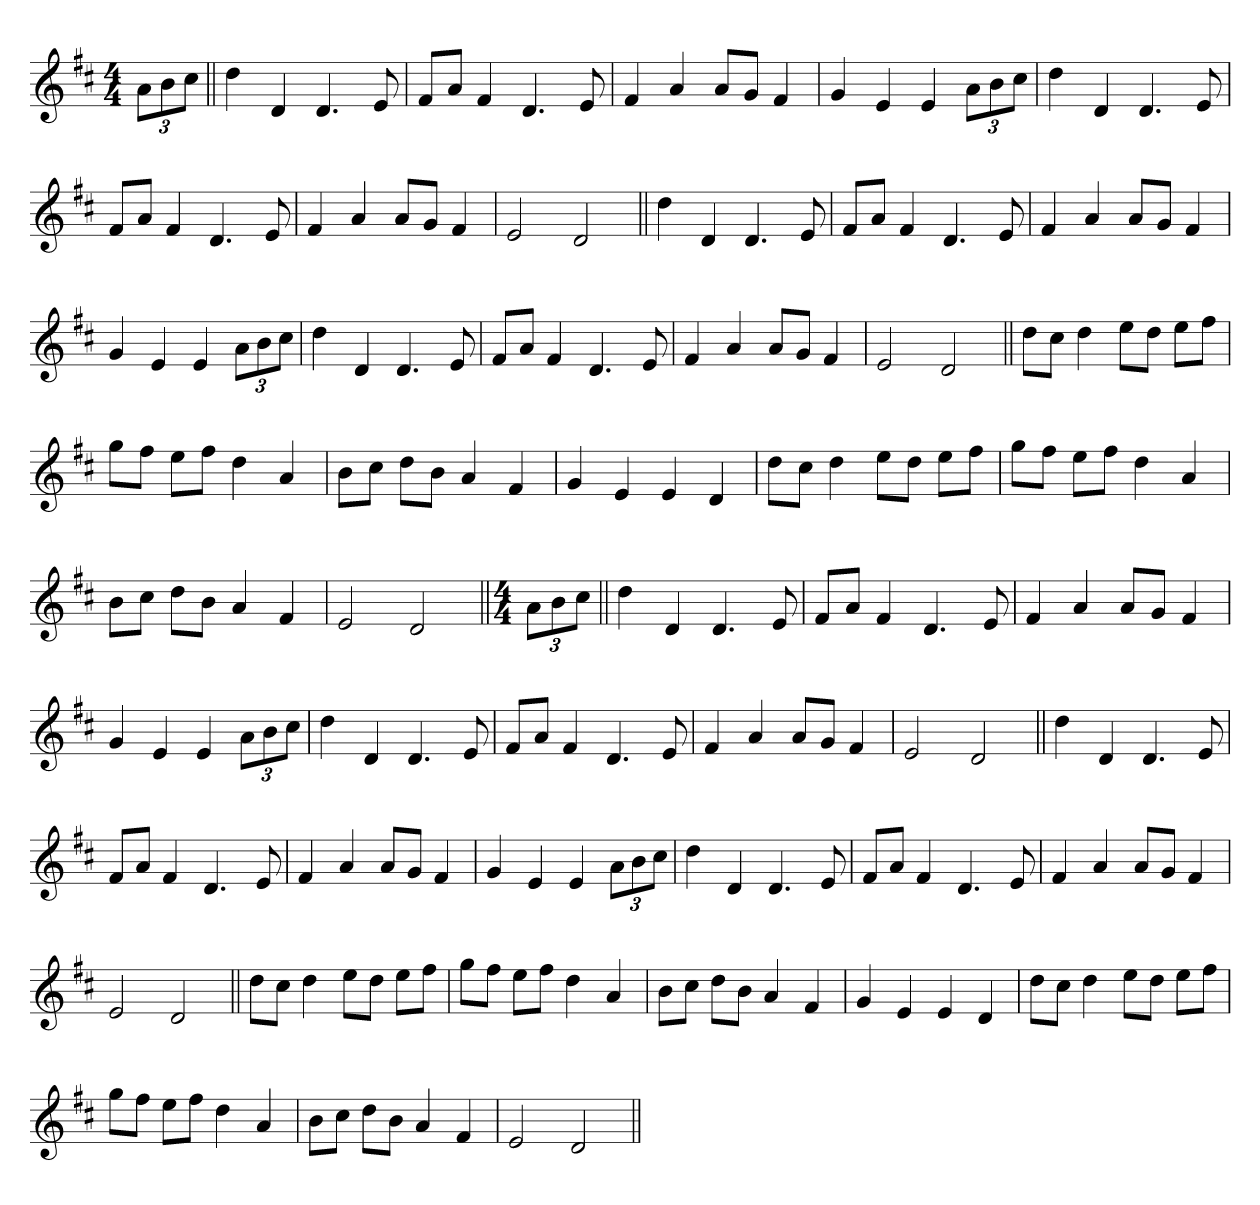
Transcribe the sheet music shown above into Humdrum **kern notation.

**kern
*part1
*staff1
*clefG2
*k[f#c#]
*D:
*M4/4
=1
12aL
12b
12cc#J
=||
4dd
4d
4.d
8e
=
8f#L
8aJ
4f#
4.d
8e
=
4f#
4a
8aL
8gJ
4f#
=
4g
4e
4e
12aL
12b
12cc#J
=
4dd
4d
4.d
8e
=
8f#L
8aJ
4f#
4.d
8e
=
4f#
4a
8aL
8gJ
4f#
=
2e
2d
=||
4dd
4d
4.d
8e
=
8f#L
8aJ
4f#
4.d
8e
=
4f#
4a
8aL
8gJ
4f#
=
4g
4e
4e
12aL
12b
12cc#J
=
4dd
4d
4.d
8e
=
8f#L
8aJ
4f#
4.d
8e
=
4f#
4a
8aL
8gJ
4f#
=
2e
2d
=||
8ddL
8cc#J
4dd
8eeL
8ddJ
8eeL
8ff#J
=
8ggL
8ff#J
8eeL
8ff#J
4dd
4a
=
8bL
8cc#J
8ddL
8bJ
4a
4f#
=
4g
4e
4e
4d
=
8ddL
8cc#J
4dd
8eeL
8ddJ
8eeL
8ff#J
=
8ggL
8ff#J
8eeL
8ff#J
4dd
4a
=
8bL
8cc#J
8ddL
8bJ
4a
4f#
=
2e
2d
=||
*M4/4
12aL
12b
12cc#J
=||
4dd
4d
4.d
8e
=
8f#L
8aJ
4f#
4.d
8e
=
4f#
4a
8aL
8gJ
4f#
=
4g
4e
4e
12aL
12b
12cc#J
=
4dd
4d
4.d
8e
=
8f#L
8aJ
4f#
4.d
8e
=
4f#
4a
8aL
8gJ
4f#
=
2e
2d
=||
4dd
4d
4.d
8e
=
8f#L
8aJ
4f#
4.d
8e
=
4f#
4a
8aL
8gJ
4f#
=
4g
4e
4e
12aL
12b
12cc#J
=
4dd
4d
4.d
8e
=
8f#L
8aJ
4f#
4.d
8e
=
4f#
4a
8aL
8gJ
4f#
=
2e
2d
=||
8ddL
8cc#J
4dd
8eeL
8ddJ
8eeL
8ff#J
=
8ggL
8ff#J
8eeL
8ff#J
4dd
4a
=
8bL
8cc#J
8ddL
8bJ
4a
4f#
=
4g
4e
4e
4d
=
8ddL
8cc#J
4dd
8eeL
8ddJ
8eeL
8ff#J
=
8ggL
8ff#J
8eeL
8ff#J
4dd
4a
=
8bL
8cc#J
8ddL
8bJ
4a
4f#
=
2e
2d
=||
*-
